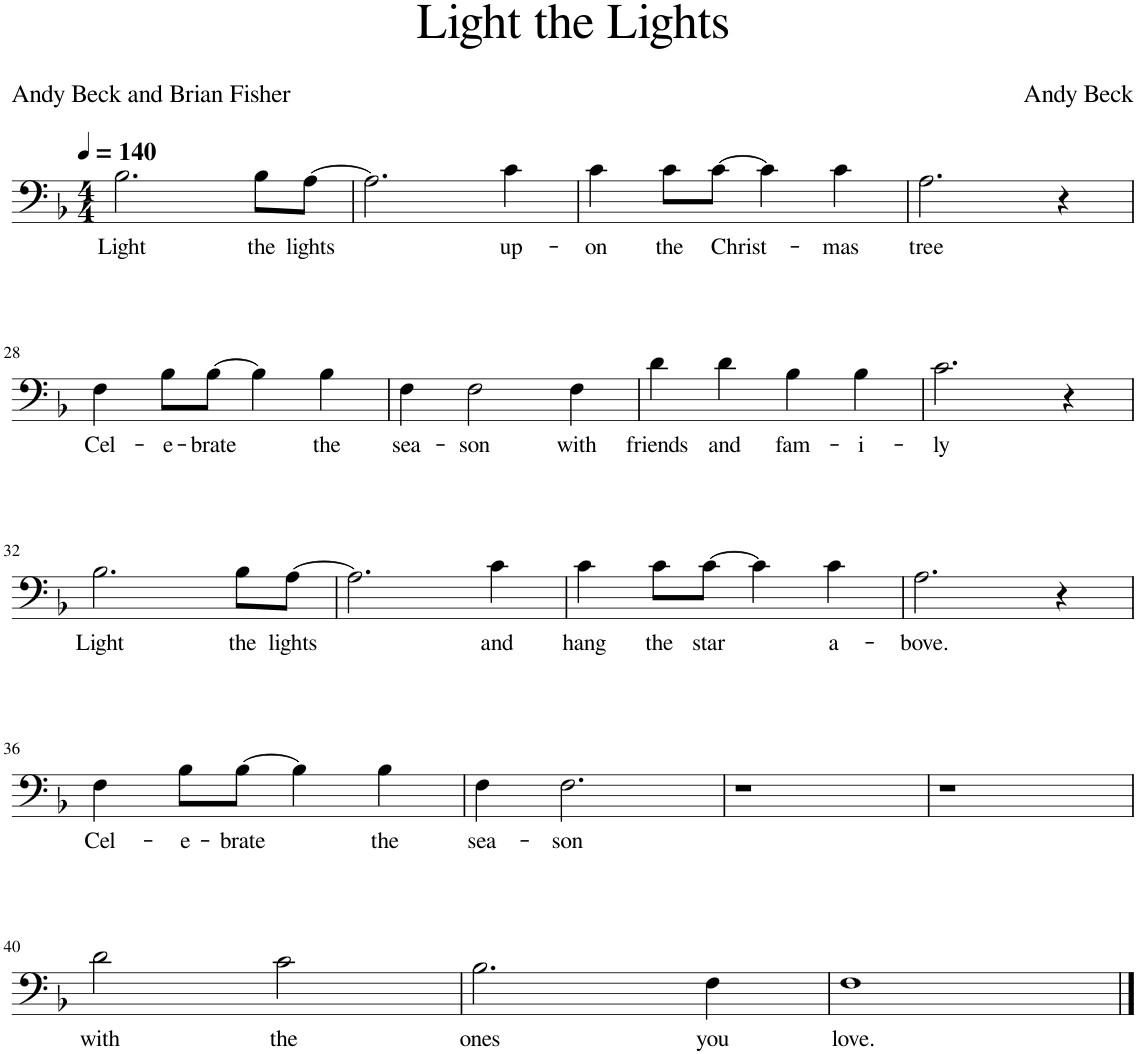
**kern	**text
*part1	*part1
*staff1	*staff1
*I"Piano	*
*I'Pno.	*
*clefF4	*
*k[b-]	*
*M4/4	*
*MM140	*
=24	=24
!	!LO:LY:b
2.B-\	Light
!	!LO:LY:b
8B-\L	the
!	!LO:LY:b
[8A\J	lights
=25	=25
2.A\]	.
!	!LO:LY:b
4c\	up-
=26	=26
!	!LO:LY:b
4c\	-on
!	!LO:LY:b
8c\L	the
!	!LO:LY:b
[8c\J	Christ-
4c\]	.
!	!LO:LY:b
4c\	mas
=27	=27
!	!LO:LY:b
2.A\	tree
4r	.
!!LO:LB:g=z
=28	=28
!	!LO:LY:b
4F\	Cel-
!	!LO:LY:b
8B-\L	-e-
!	!LO:LY:b
[8B-\J	-brate
4B-\]	.
!	!LO:LY:b
4B-\	the
=29	=29
!	!LO:LY:b
4F\	sea-
!	!LO:LY:b
2F\	-son
!	!LO:LY:b
4F\	with
=30	=30
!	!LO:LY:b
4d\	friends
!	!LO:LY:b
4d\	and
!	!LO:LY:b
4B-\	fam-
!	!LO:LY:b
4B-\	-i-
=31	=31
!	!LO:LY:b
2.c\	-ly
4r	.
!!LO:LB:g=z
=32	=32
!	!LO:LY:b
2.B-\	Light
!	!LO:LY:b
8B-\L	the
!	!LO:LY:b
[8A\J	lights
=33	=33
2.A\]	.
!	!LO:LY:b
4c\	and
=34	=34
!	!LO:LY:b
4c\	hang
!	!LO:LY:b
8c\L	the
!	!LO:LY:b
[8c\J	star
4c\]	.
!	!LO:LY:b
4c\	a-
=35	=35
!	!LO:LY:b
2.A\	-bove.
4r	.
!!LO:LB:g=z
=36	=36
!	!LO:LY:b
4F\	Cel-
!	!LO:LY:b
8B-\L	-e-
!	!LO:LY:b
[8B-\J	-brate
4B-\]	.
!	!LO:LY:b
4B-\	the
=37	=37
!	!LO:LY:b
4F\	sea-
!	!LO:LY:b
2.F\	-son
=38	=38
1r	.
=39	=39
1r	.
!!LO:LB:g=z
=40	=40
!	!LO:LY:b
2d\	with
!	!LO:LY:b
2c\	the
=41	=41
!	!LO:LY:b
2.B-\	ones
!	!LO:LY:b
4F\	you
=42	=42
!	!LO:LY:b
1F	love.
==	==
*-	*-
